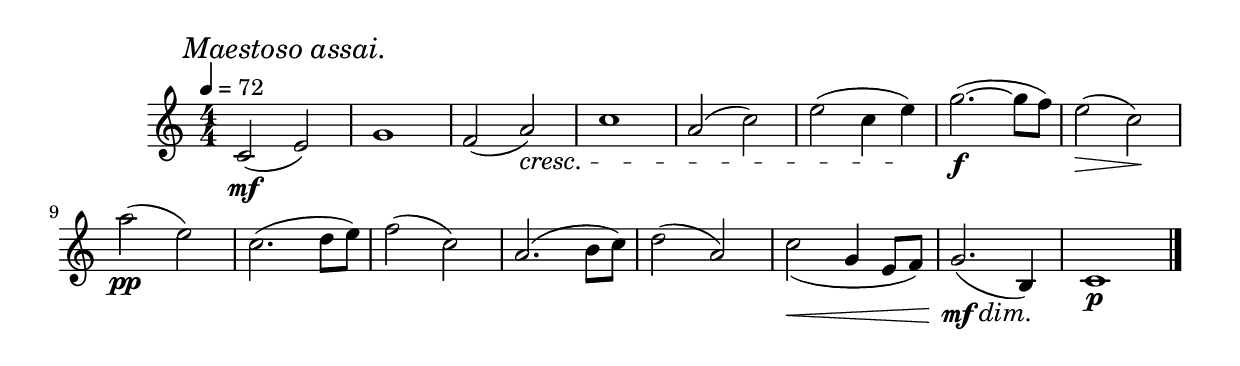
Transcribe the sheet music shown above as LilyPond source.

\score {
  \header {
    title="I."
    composer="Berthold Tours."
  }

  \relative {
    \compoundMeter #'((4 4))
  
    \mark \markup { \italic "Maestoso assai." }
    \tempo 4 = 72

    c'2\mf( e)
    g1
    f2 (a)\cresc
    c1
    a2 (c2)
    e (c4 e4) \!
    g2.~\f (g8 f)
    e2\> (c)\!

    \break


    a'2\pp (e)
    c2. (d8 e8)
    f2 (c)
    a2. (b8 c8)
    d2 (a)
    c2\< _(g4 e8 f8)
    g2.\mf\dim (b,4) \!
    c1\p

    \bar "|."
  }
}
